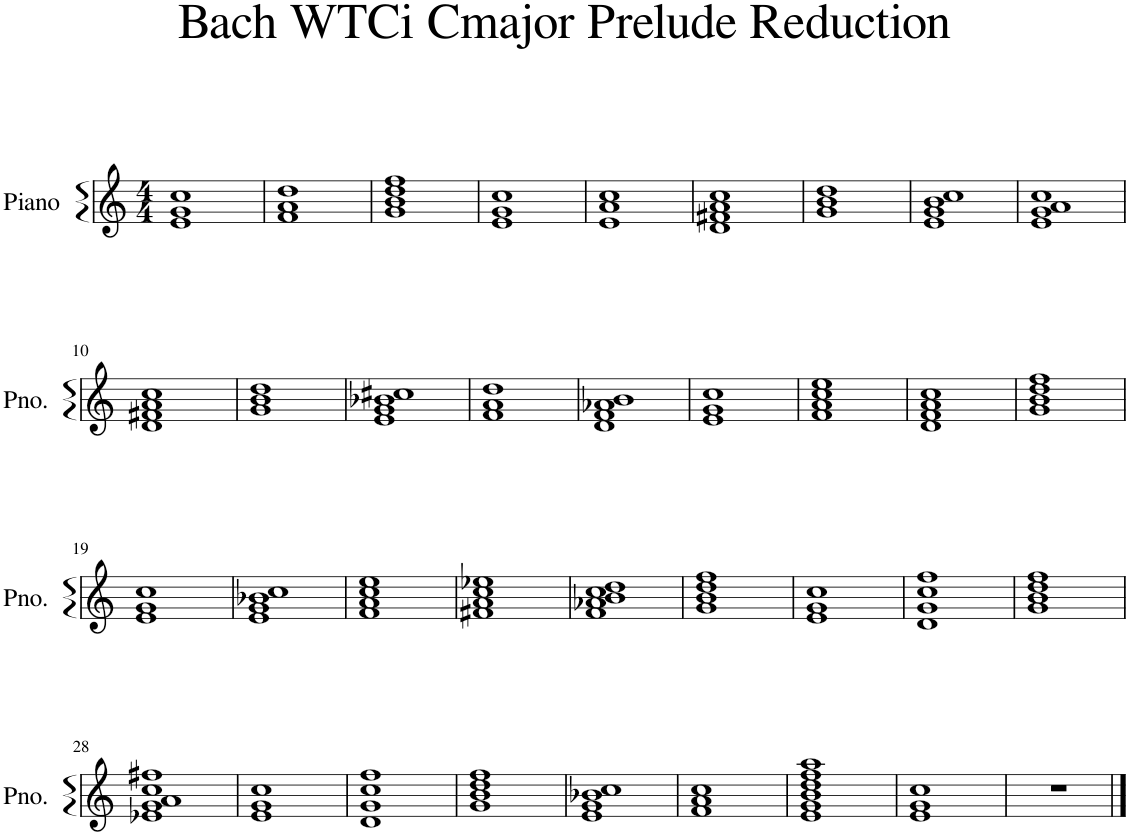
**kern
*part1
*staff1
*I"Piano
*I'Pno.
*clefG2
*k[]
*M4/4
=1
1e 1g 1cc
=2
1f 1a 1dd
=3
1g 1b 1dd 1ff
=4
1e 1g 1cc
=5
1e 1a 1cc
=6
1d 1f#X 1a 1cc
=7
1g 1b 1dd
=8
1e 1g 1b 1cc
=9
1e 1g 1a 1cc
!!LO:LB:g=z
=10
1d 1f#X 1a 1cc
=11
1g 1b 1dd
=12
1e 1g 1b-X 1cc#X
=13
1f 1a 1dd
=14
1d 1f 1a-X 1b
=15
1e 1g 1cc
=16
1f 1a 1cc 1ee
=17
1d 1f 1a 1cc
=18
1g 1b 1dd 1ff
!!LO:LB:g=z
=19
1e 1g 1cc
=20
1e 1g 1b-X 1cc
=21
1f 1a 1cc 1ee
=22
1f#X 1a 1cc 1ee-X
=23
1f 1a-X 1b 1cc 1dd
=24
1g 1b 1dd 1ff
=25
1e 1g 1cc
=26
1d 1g 1cc 1ff
=27
1g 1b 1dd 1ff
!!LO:LB:g=z
=28
1e-X 1g 1a 1cc 1ff#X
=29
1e 1g 1cc
=30
1d 1g 1cc 1ff
=31
1g 1b 1dd 1ff
=32
1e 1g 1b-X 1cc
=33
1f 1a 1cc
=34
1e 1g 1b 1dd 1ff 1aa
=35
1e 1g 1cc
=36
1r
==
*-
